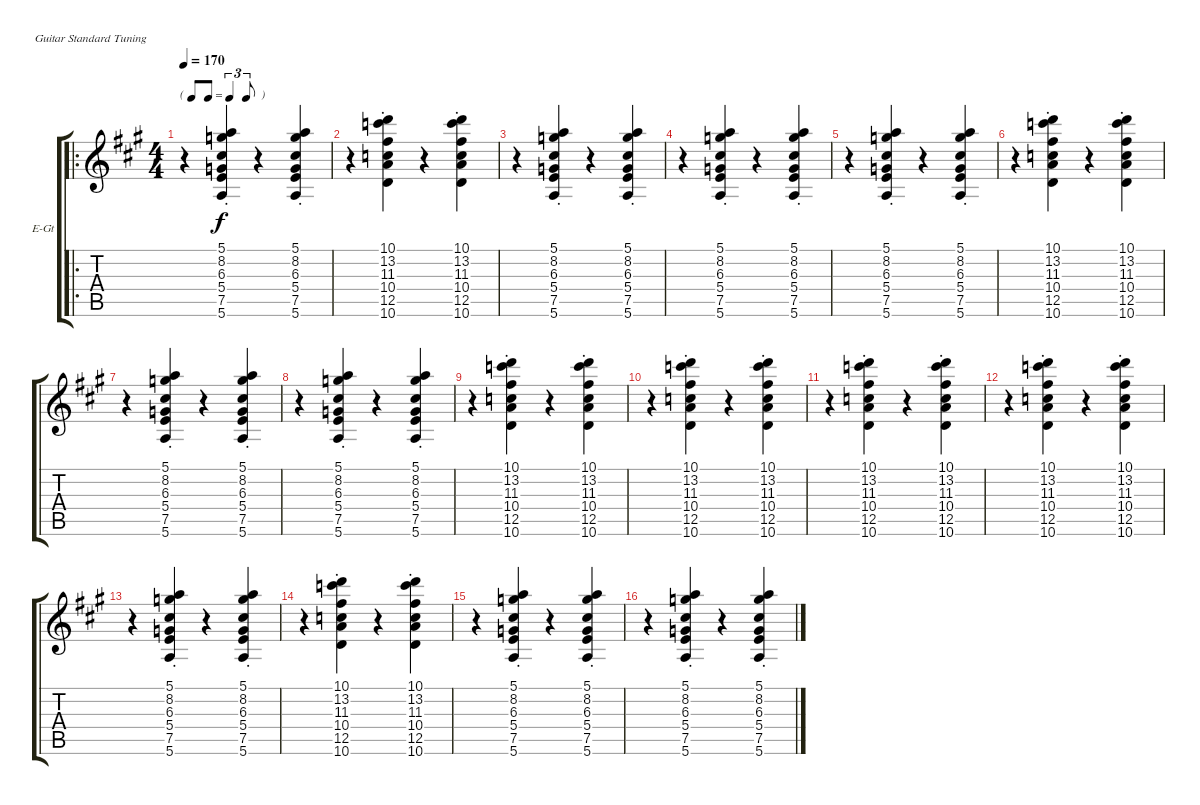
\bracketExtendMode groupsimilarinstruments
\firstSystemTrackNameOrientation horizontal
\otherSystemsTrackNameOrientation horizontal
\track ("Lennon Reverb" "E-Gt") {instrument electricguitarclean}
\staff {score tabs}
\tuning (E4 B3 G3 D3 A2 E2)
\ro
\ts (4 4)
\tf triplet8th
\tempo 170
\clef g2
\scale
0.373737
\ks a
r.4{dy f} (5.1{st} 8.2{st} 6.3{st} 5.4{st} 7.5{st} 5.6{st}).4 r.4 (5.1{st} 8.2{st} 6.3{st} 5.4{st} 7.5{st} 5.6{st}).4 |
\scale
0.333333 r.4 (10.1{st} 13.2{st} 11.3{st} 10.4{st} 12.5{st} 10.6{st}).4 r.4 (10.1{st} 13.2{st} 11.3{st} 10.4{st} 12.5{st} 10.6{st}).4 |
\scale
0.333333 r.4 (5.1{st} 8.2{st} 6.3{st} 5.4{st} 7.5{st} 5.6{st}).4 r.4 (5.1{st} 8.2{st} 6.3{st} 5.4{st} 7.5{st} 5.6{st}).4 |
\scale
0.333333 r.4 (5.1{st} 8.2{st} 6.3{st} 5.4{st} 7.5{st} 5.6{st}).4 r.4 (5.1{st} 8.2{st} 6.3{st} 5.4{st} 7.5{st} 5.6{st}).4 |
\scale
0.333333 r.4 (5.1{st} 8.2{st} 6.3{st} 5.4{st} 7.5{st} 5.6{st}).4 r.4 (5.1{st} 8.2{st} 6.3{st} 5.4{st} 7.5{st} 5.6{st}).4 |
\scale
0.333333 r.4 (10.1{st} 13.2{st} 11.3{st} 10.4{st} 12.5{st} 10.6{st}).4 r.4 (10.1{st} 13.2{st} 11.3{st} 10.4{st} 12.5{st} 10.6{st}).4 |
\scale
0.333333 r.4 (5.1{st} 8.2{st} 6.3{st} 5.4{st} 7.5{st} 5.6{st}).4 r.4 (5.1{st} 8.2{st} 6.3{st} 5.4{st} 7.5{st} 5.6{st}).4 |
\scale
0.333333 r.4 (5.1{st} 8.2{st} 6.3{st} 5.4{st} 7.5{st} 5.6{st}).4 r.4 (5.1{st} 8.2{st} 6.3{st} 5.4{st} 7.5{st} 5.6{st}).4 |
\scale
0.333333 r.4 (10.1{st} 13.2{st} 11.3{st} 10.4{st} 12.5{st} 10.6{st}).4 r.4 (10.1{st} 13.2{st} 11.3{st} 10.4{st} 12.5{st} 10.6{st}).4 |
\scale
0.333333 r.4 (10.1{st} 13.2{st} 11.3{st} 10.4{st} 12.5{st} 10.6{st}).4 r.4 (10.1{st} 13.2{st} 11.3{st} 10.4{st} 12.5{st} 10.6{st}).4 |
\scale
0.333333 r.4 (10.1{st} 13.2{st} 11.3{st} 10.4{st} 12.5{st} 10.6{st}).4 r.4 (10.1{st} 13.2{st} 11.3{st} 10.4{st} 12.5{st} 10.6{st}).4 |
\scale
0.333333 r.4 (10.1{st} 13.2{st} 11.3{st} 10.4{st} 12.5{st} 10.6{st}).4 r.4 (10.1{st} 13.2{st} 11.3{st} 10.4{st} 12.5{st} 10.6{st}).4 |
\scale
0.333333 r.4 (5.1{st} 8.2{st} 6.3{st} 5.4{st} 7.5{st} 5.6{st}).4 r.4 (5.1{st} 8.2{st} 6.3{st} 5.4{st} 7.5{st} 5.6{st}).4 |
\scale
0.333333 r.4 (10.1{st} 13.2{st} 11.3{st} 10.4{st} 12.5{st} 10.6{st}).4 r.4 (10.1{st} 13.2{st} 11.3{st} 10.4{st} 12.5{st} 10.6{st}).4 |
\scale
0.333333 r.4 (5.1{st} 8.2{st} 6.3{st} 5.4{st} 7.5{st} 5.6{st}).4 r.4 (5.1{st} 8.2{st} 6.3{st} 5.4{st} 7.5{st} 5.6{st}).4 |
\scale
0.333333 r.4 (5.1{st} 8.2{st} 6.3{st} 5.4{st} 7.5{st} 5.6{st}).4 r.4 (5.1{st} 8.2{st} 6.3{st} 5.4{st} 7.5{st} 5.6{st}).4
